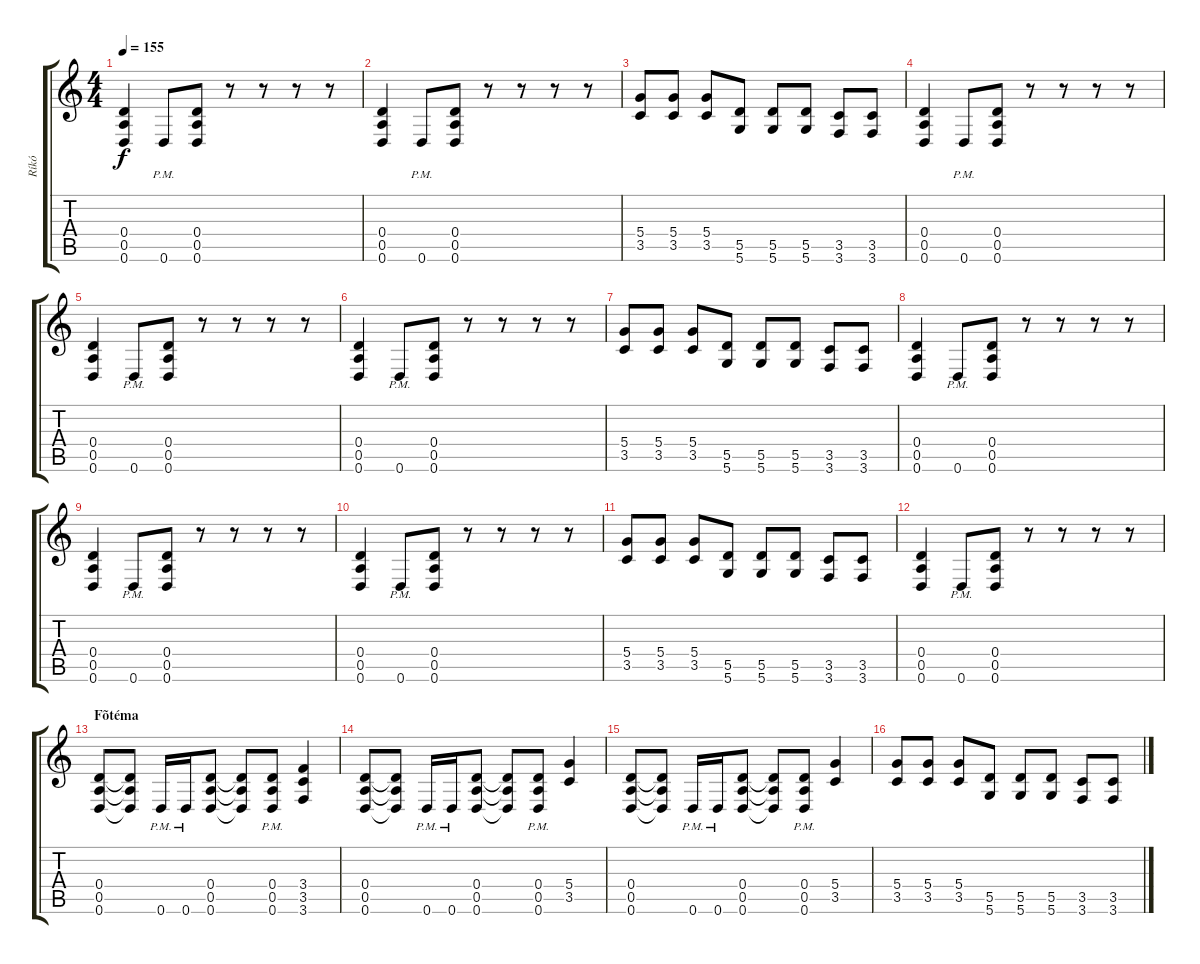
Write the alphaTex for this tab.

\track ("Ríkó" "Ríkó") {instrument distortionguitar}
\staff {score tabs}
\tuning (E4 B3 G3 D3 A2 D2) {hide}
\ts (4 4)
\tempo 155
\clef g2
\ks c
(0.4 0.5 0.6).4{dy f} 0.6{pm}.8 (0.4 0.5 0.6).8 r.8 r.8 r.8 r.8 |
(0.4 0.5 0.6).4 0.6{pm}.8 (0.4 0.5 0.6).8 r.8 r.8 r.8 r.8 |
(5.4 3.5).8 (5.4 3.5).8 (5.4 3.5).8 (5.5 5.6).8 (5.5 5.6).8 (5.5 5.6).8 (3.5 3.6).8 (3.5 3.6).8 |
(0.4 0.5 0.6).4 0.6{pm}.8 (0.4 0.5 0.6).8 r.8 r.8 r.8 r.8 |
(0.4 0.5 0.6).4 0.6{pm}.8 (0.4 0.5 0.6).8 r.8 r.8 r.8 r.8 |
(0.4 0.5 0.6).4 0.6{pm}.8 (0.4 0.5 0.6).8 r.8 r.8 r.8 r.8 |
(5.4 3.5).8 (5.4 3.5).8 (5.4 3.5).8 (5.5 5.6).8 (5.5 5.6).8 (5.5 5.6).8 (3.5 3.6).8 (3.5 3.6).8 |
(0.4 0.5 0.6).4 0.6{pm}.8 (0.4 0.5 0.6).8 r.8 r.8 r.8 r.8 |
(0.4 0.5 0.6).4 0.6{pm}.8 (0.4 0.5 0.6).8 r.8 r.8 r.8 r.8 |
(0.4 0.5 0.6).4 0.6{pm}.8 (0.4 0.5 0.6).8 r.8 r.8 r.8 r.8 |
(5.4 3.5).8 (5.4 3.5).8 (5.4 3.5).8 (5.5 5.6).8 (5.5 5.6).8 (5.5 5.6).8 (3.5 3.6).8 (3.5 3.6).8 |
(0.4 0.5 0.6).4 0.6{pm}.8 (0.4 0.5 0.6).8 r.8 r.8 r.8 r.8 |
\section ("" "Fõtéma")
(0.4 0.5 0.6).8 (0.4{t} 0.5{t} 0.6{t}).8 0.6{pm}.16 0.6{pm}.16 (0.4 0.5 0.6).8 (0.4{t} 0.5{t} 0.6{t}).8 (0.4{pm} 0.5{pm} 0.6{pm}).8 (3.4 3.5 3.6).4 |
(0.4 0.5 0.6).8 (0.4{t} 0.5{t} 0.6{t}).8 0.6{pm}.16 0.6{pm}.16 (0.4 0.5 0.6).8 (0.4{t} 0.5{t} 0.6{t}).8 (0.4{pm} 0.5{pm} 0.6{pm}).8 (5.4 3.5).4 |
(0.4 0.5 0.6).8 (0.4{t} 0.5{t} 0.6{t}).8 0.6{pm}.16 0.6{pm}.16 (0.4 0.5 0.6).8 (0.4{t} 0.5{t} 0.6{t}).8 (0.4{pm} 0.5{pm} 0.6{pm}).8 (5.4 3.5).4 |
(5.4 3.5).8 (5.4 3.5).8 (5.4 3.5).8 (5.5 5.6).8 (5.5 5.6).8 (5.5 5.6).8 (3.5 3.6).8 (3.5 3.6).8
